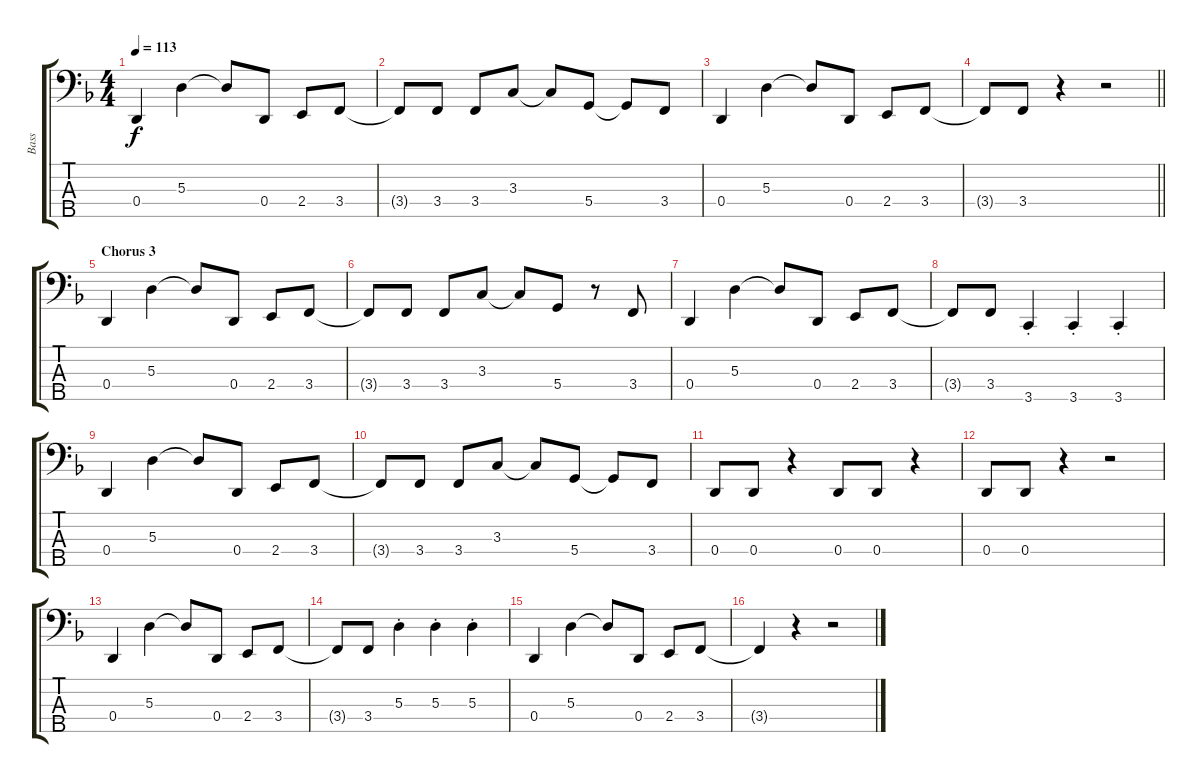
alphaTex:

\track ("Bass" "Bass") {instrument electricbassfinger}
\staff {score tabs}
\tuning (G2 D2 A1 D1 A0) {hide}
\ts (4 4)
\tempo 113
\clef f4
\ks dminor
0.4.4{dy f} 5.3.4 5.3{t}.8 0.4.8 2.4.8 3.4.8 |
3.4{t}.8 3.4.8 3.4.8 3.3.8 3.3{t}.8 5.4.8 5.4{t}.8 3.4.8 |
0.4.4 5.3.4 5.3{t}.8 0.4.8 2.4.8 3.4.8 |
\barLineRight lightlight
3.4{t}.8 3.4.8 r.4 r.2 |
\section ("" "Chorus 3")
0.4.4 5.3.4 5.3{t}.8 0.4.8 2.4.8 3.4.8 |
3.4{t}.8 3.4.8 3.4.8 3.3.8 3.3{t}.8 5.4.8 r.8 3.4.8 |
0.4.4 5.3.4 5.3{t}.8 0.4.8 2.4.8 3.4.8 |
3.4{t}.8 3.4.8 3.5{st}.4 3.5{st}.4 3.5{st}.4 |
0.4.4 5.3.4 5.3{t}.8 0.4.8 2.4.8 3.4.8 |
3.4{t}.8 3.4.8 3.4.8 3.3.8 3.3{t}.8 5.4.8 5.4{t}.8 3.4.8 |
0.4.8 0.4.8 r.4 0.4.8 0.4.8 r.4 |
0.4.8 0.4.8 r.4 r.2 |
0.4.4 5.3.4 5.3{t}.8 0.4.8 2.4.8 3.4.8 |
3.4{t}.8 3.4.8 5.3{st}.4 5.3{st}.4 5.3{st}.4 |
0.4.4 5.3.4 5.3{t}.8 0.4.8 2.4.8 3.4.8 |
3.4{t}.4 r.4 r.2
